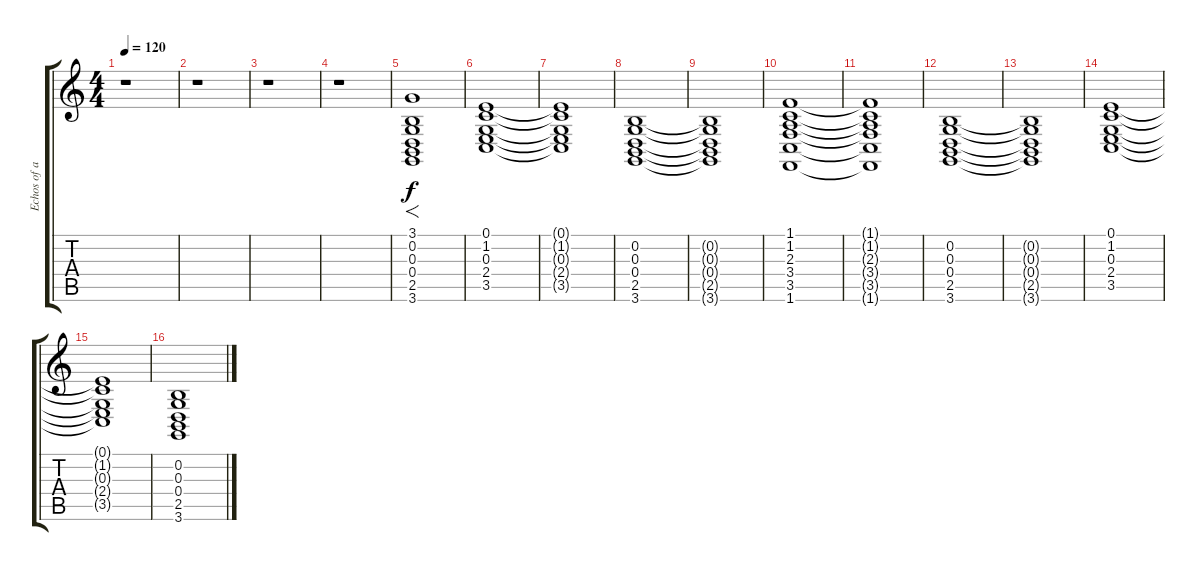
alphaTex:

\track ("Echos of ancestors" "Echos of a") {instrument fx7echoes}
\staff {score tabs}
\tuning (E4 B3 G3 D3 A2 E2) {hide}
\ts (4 4)
\tempo 120
\clef g2
\ks c
r.1{dy f} |
r.1 |
r.1 |
r.1 |
(3.1 0.2 0.3 0.4 2.5 3.6).1{f} |
(0.1 1.2 0.3 2.4 3.5).1 |
(0.1{t} 1.2{t} 0.3{t} 2.4{t} 3.5{t}).1 |
(0.2 0.3 0.4 2.5 3.6).1 |
(0.2{t} 0.3{t} 0.4{t} 2.5{t} 3.6{t}).1 |
(1.1 1.2 2.3 3.4 3.5 1.6).1 |
(1.1{t} 1.2{t} 2.3{t} 3.4{t} 3.5{t} 1.6{t}).1 |
(0.2 0.3 0.4 2.5 3.6).1 |
(0.2{t} 0.3{t} 0.4{t} 2.5{t} 3.6{t}).1 |
(0.1 1.2 0.3 2.4 3.5).1 |
(0.1{t} 1.2{t} 0.3{t} 2.4{t} 3.5{t}).1 |
(0.2 0.3 0.4 2.5 3.6).1
